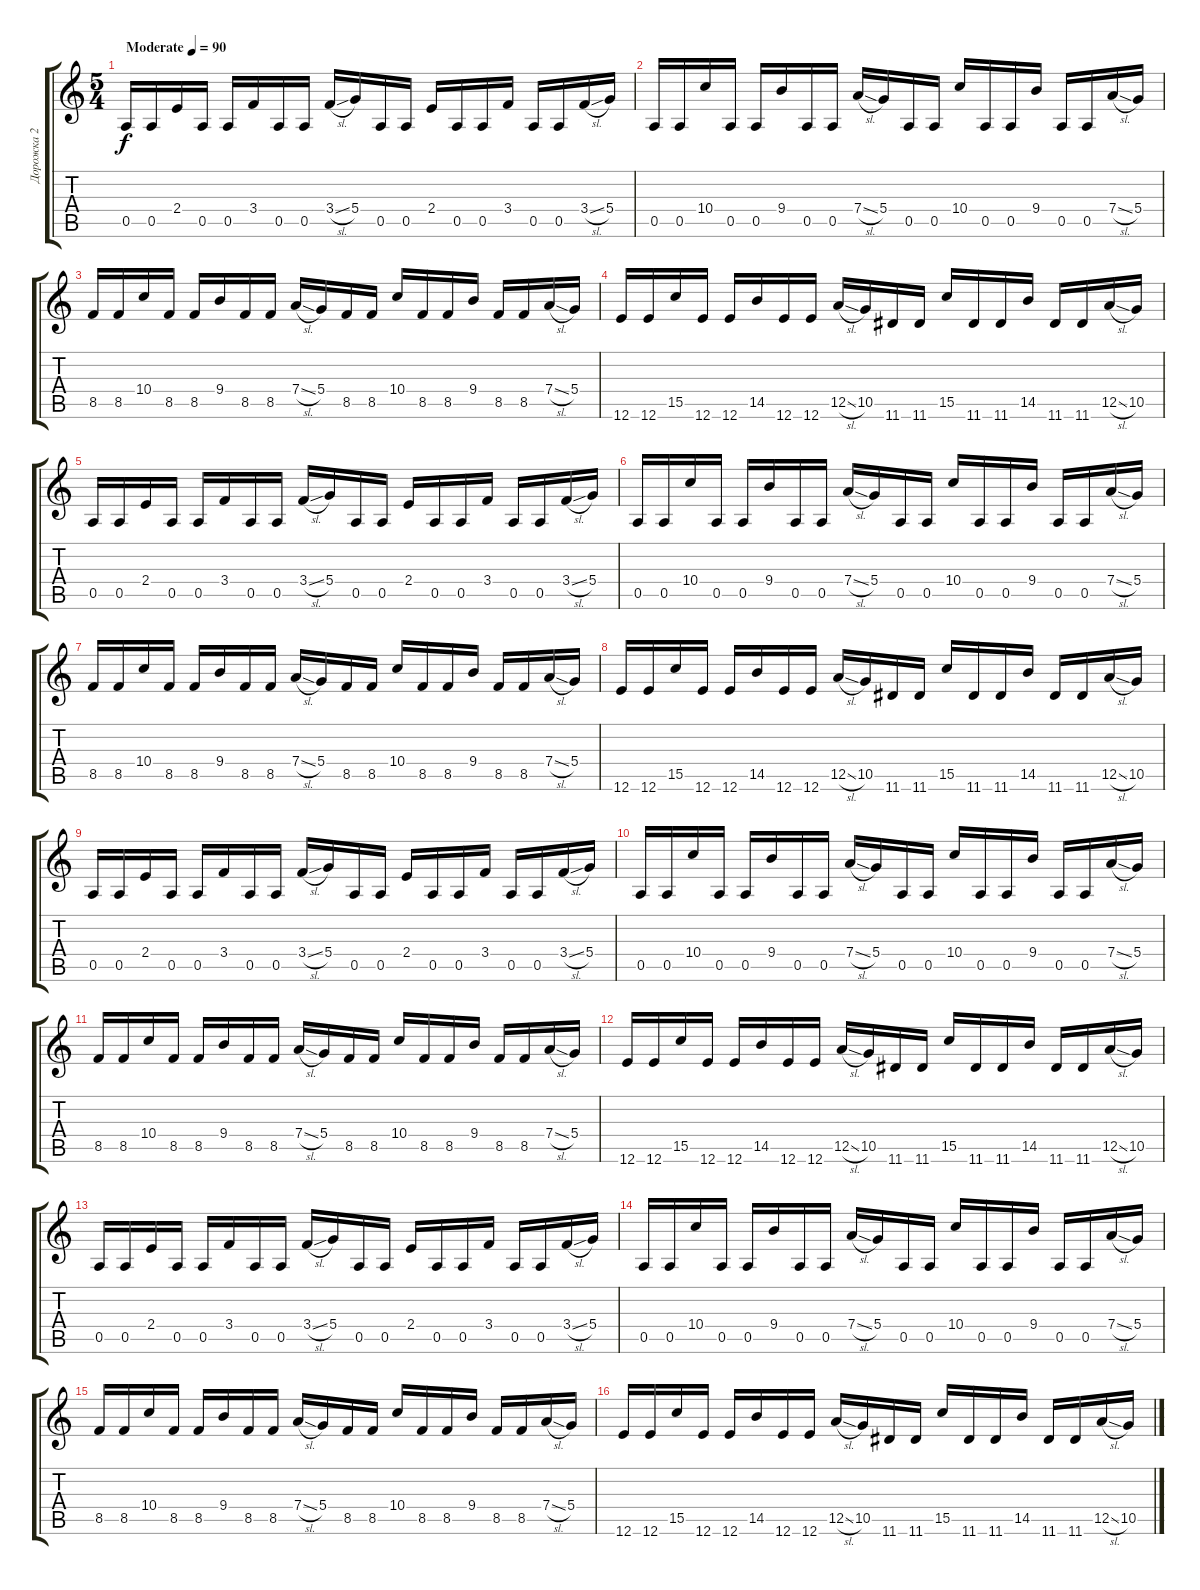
\track ("Дорожка 2" "Дорожка 2") {instrument electricbasspick}
\staff {score tabs}
\tuning (E4 B3 G3 D3 A2 E2) {hide}
\ts (5 4)
\tempo (90 "Moderate")
\clef g2
\ks c
0.5.16{dy f instrument electricbasspick} 0.5.16 2.4.16 0.5.16 0.5.16 3.4.16 0.5.16 0.5.16 3.4{sl}.16 5.4.16 0.5.16 0.5.16 2.4.16 0.5.16 0.5.16 3.4.16 0.5.16 0.5.16 3.4{sl}.16 5.4.16 |
0.5.16 0.5.16 10.4.16 0.5.16 0.5.16 9.4.16 0.5.16 0.5.16 7.4{sl}.16 5.4.16 0.5.16 0.5.16 10.4.16 0.5.16 0.5.16 9.4.16 0.5.16 0.5.16 7.4{sl}.16 5.4.16 |
8.5.16 8.5.16 10.4.16 8.5.16 8.5.16 9.4.16 8.5.16 8.5.16 7.4{sl}.16 5.4.16 8.5.16 8.5.16 10.4.16 8.5.16 8.5.16 9.4.16 8.5.16 8.5.16 7.4{sl}.16 5.4.16 |
12.6.16 12.6.16 15.5.16 12.6.16 12.6.16 14.5.16 12.6.16 12.6.16 12.5{sl}.16 10.5.16 11.6.16 11.6.16 15.5.16 11.6.16 11.6.16 14.5.16 11.6.16 11.6.16 12.5{sl}.16 10.5.16 |
0.5.16 0.5.16 2.4.16 0.5.16 0.5.16 3.4.16 0.5.16 0.5.16 3.4{sl}.16 5.4.16 0.5.16 0.5.16 2.4.16 0.5.16 0.5.16 3.4.16 0.5.16 0.5.16 3.4{sl}.16 5.4.16 |
0.5.16 0.5.16 10.4.16 0.5.16 0.5.16 9.4.16 0.5.16 0.5.16 7.4{sl}.16 5.4.16 0.5.16 0.5.16 10.4.16 0.5.16 0.5.16 9.4.16 0.5.16 0.5.16 7.4{sl}.16 5.4.16 |
8.5.16 8.5.16 10.4.16 8.5.16 8.5.16 9.4.16 8.5.16 8.5.16 7.4{sl}.16 5.4.16 8.5.16 8.5.16 10.4.16 8.5.16 8.5.16 9.4.16 8.5.16 8.5.16 7.4{sl}.16 5.4.16 |
12.6.16 12.6.16 15.5.16 12.6.16 12.6.16 14.5.16 12.6.16 12.6.16 12.5{sl}.16 10.5.16 11.6.16 11.6.16 15.5.16 11.6.16 11.6.16 14.5.16 11.6.16 11.6.16 12.5{sl}.16 10.5.16 |
0.5.16 0.5.16 2.4.16 0.5.16 0.5.16 3.4.16 0.5.16 0.5.16 3.4{sl}.16 5.4.16 0.5.16 0.5.16 2.4.16 0.5.16 0.5.16 3.4.16 0.5.16 0.5.16 3.4{sl}.16 5.4.16 |
0.5.16 0.5.16 10.4.16 0.5.16 0.5.16 9.4.16 0.5.16 0.5.16 7.4{sl}.16 5.4.16 0.5.16 0.5.16 10.4.16 0.5.16 0.5.16 9.4.16 0.5.16 0.5.16 7.4{sl}.16 5.4.16 |
8.5.16 8.5.16 10.4.16 8.5.16 8.5.16 9.4.16 8.5.16 8.5.16 7.4{sl}.16 5.4.16 8.5.16 8.5.16 10.4.16 8.5.16 8.5.16 9.4.16 8.5.16 8.5.16 7.4{sl}.16 5.4.16 |
12.6.16 12.6.16 15.5.16 12.6.16 12.6.16 14.5.16 12.6.16 12.6.16 12.5{sl}.16 10.5.16 11.6.16 11.6.16 15.5.16 11.6.16 11.6.16 14.5.16 11.6.16 11.6.16 12.5{sl}.16 10.5.16 |
0.5.16 0.5.16 2.4.16 0.5.16 0.5.16 3.4.16 0.5.16 0.5.16 3.4{sl}.16 5.4.16 0.5.16 0.5.16 2.4.16 0.5.16 0.5.16 3.4.16 0.5.16 0.5.16 3.4{sl}.16 5.4.16 |
0.5.16 0.5.16 10.4.16 0.5.16 0.5.16 9.4.16 0.5.16 0.5.16 7.4{sl}.16 5.4.16 0.5.16 0.5.16 10.4.16 0.5.16 0.5.16 9.4.16 0.5.16 0.5.16 7.4{sl}.16 5.4.16 |
8.5.16 8.5.16 10.4.16 8.5.16 8.5.16 9.4.16 8.5.16 8.5.16 7.4{sl}.16 5.4.16 8.5.16 8.5.16 10.4.16 8.5.16 8.5.16 9.4.16 8.5.16 8.5.16 7.4{sl}.16 5.4.16 |
12.6.16 12.6.16 15.5.16 12.6.16 12.6.16 14.5.16 12.6.16 12.6.16 12.5{sl}.16 10.5.16 11.6.16 11.6.16 15.5.16 11.6.16 11.6.16 14.5.16 11.6.16 11.6.16 12.5{sl}.16 10.5.16
